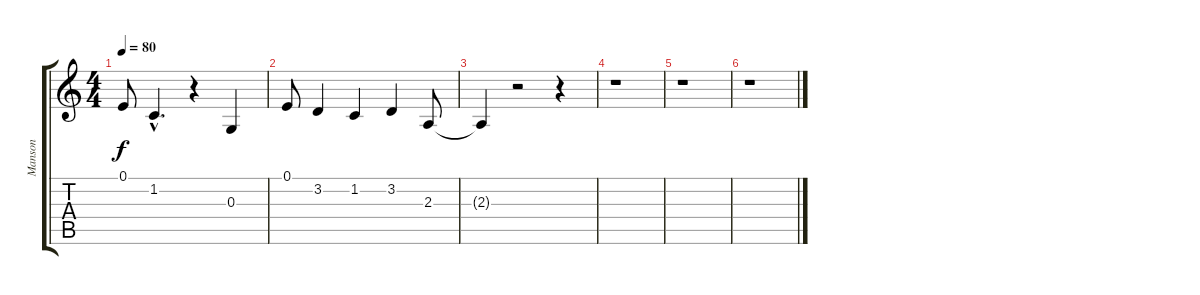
\track ("Manson" "Manson") {instrument tenorsax}
\staff {score tabs}
\tuning (E4 B3 G3 D3 A2 E2) {hide}
\ts (4 4)
\tempo 80
\clef g2
\ks c
0.1{t}.8{dy f} 1.2{hac}.4{d} r.4 0.3.4 |
0.1.8 3.2.4 1.2.4 3.2.4 2.3.8 |
2.3{t}.4 r.2 r.4 |
r.1 |
r.1 |
r.1
